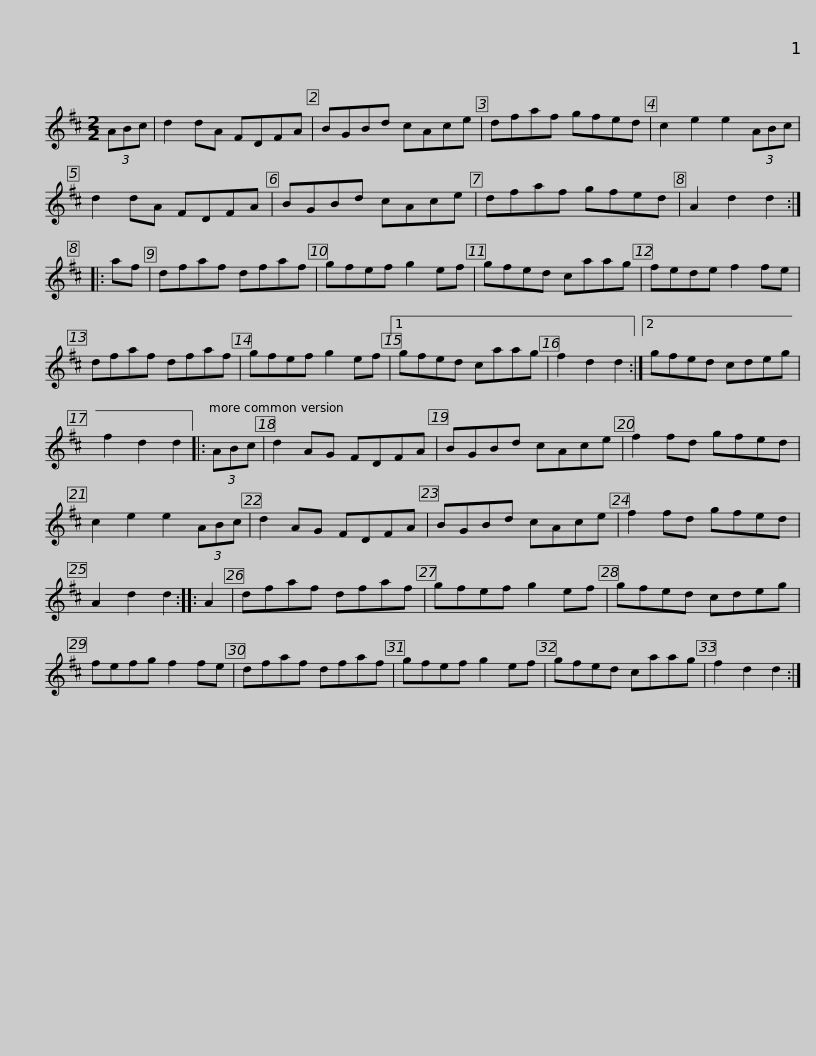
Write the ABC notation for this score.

X:1
L:1/8
M:2/2
I:linebreak $
K:D
V:1 treble
V:1
 (3ABc | d2 dA FDFA | BGBd cAce | dfaf gfed | c2 e2 e2 (3ABc | %5
 d2 dA FDFA |$ BGBd cAce | dfaf gfed | A2 d2 d2 :: af | %10
 dfaf dfaf | gfef g2 ef |$ gfed caag | fede f2 fe | dfaf dfaf | %15
 gfef g2 ef |1 gfed caag | f2 d2 d2 :|2$ gfed cdeg | f2 d2 d2 |: %20
 (3ABc | d2 AG FDFA | BGBd cAce | f2 fd gfed | c2 e2 e2 (3ABc |$ %25
 d2 AG FDFA | BGBd cAce | f2 fd gfed | A2 d2 d2 :: A2 | %30
 dfaf dfaf | gfef g2 ef |$ gfed cdeg | fefg f2 fe | dfaf dfaf | %35
 gfef g2 ef | gfed caag | f2 d2 d2 :| %38
